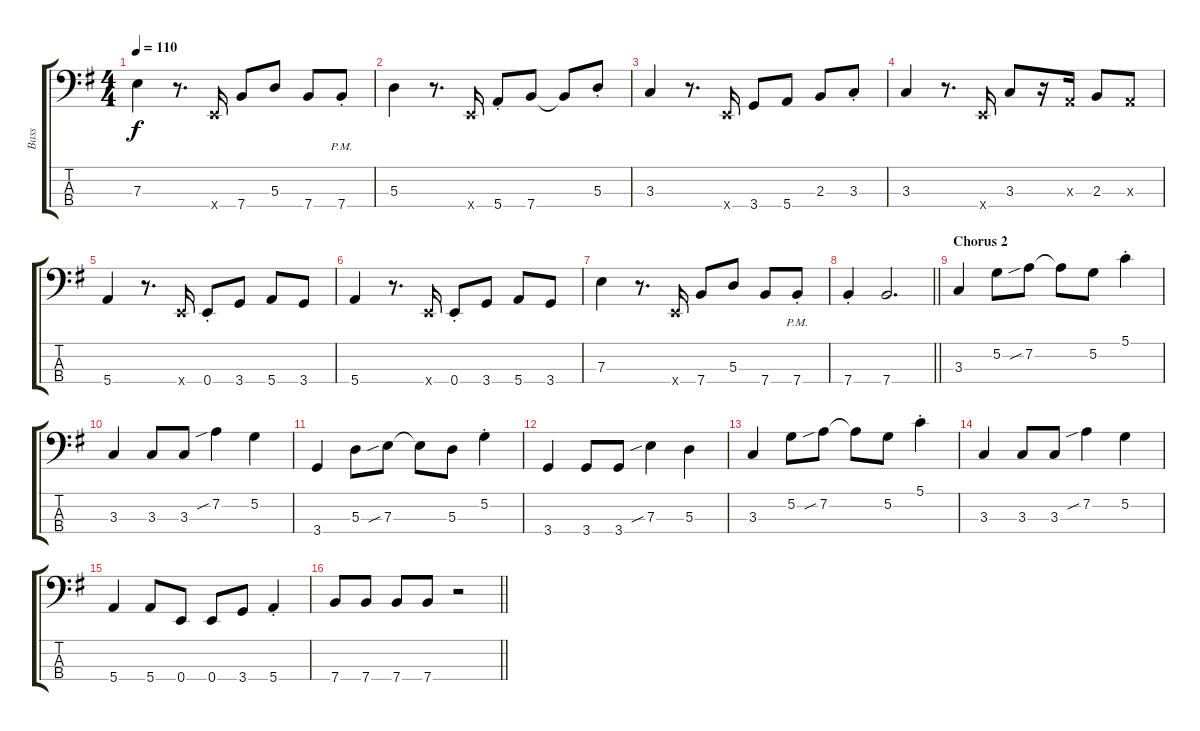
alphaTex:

\track ("Bass" "Bass") {instrument electricbassfinger}
\staff {score tabs}
\tuning (G2 D2 A1 E1) {hide}
\ts (4 4)
\tempo 110
\clef f4
\ks eminor
7.3.4{dy f} r.8{d} 0.4{x}.16 7.4.8 5.3.8 7.4.8 7.4{pm st}.8 |
5.3.4 r.8{d} 0.4{x}.16 5.4{st}.8 7.4.8 7.4{t}.8 5.3{st}.8 |
3.3.4 r.8{d} 0.4{x}.16 3.4.8 5.4.8 2.3.8 3.3{st}.8 |
3.3.4 r.8{d} 0.4{x}.16 3.3.8 r.16 0.3{x}.16 2.3.8 0.3{x}.8 |
5.4.4 r.8{d} 0.4{x}.16 0.4{st}.8 3.4.8 5.4.8 3.4.8 |
5.4.4 r.8{d} 0.4{x}.16 0.4{st}.8 3.4.8 5.4.8 3.4.8 |
7.3.4 r.8{d} 0.4{x}.16 7.4.8 5.3.8 7.4.8 7.4{pm st}.8 |
\barLineRight lightlight
7.4{st}.4 7.4.2{d} |
\section ("" "Chorus 2")
3.3.4 5.2.8 7.2{sib}.8 7.2{t}.8 5.2.8 5.1{st}.4 |
3.3.4 3.3.8 3.3.8 7.2{sib}.4 5.2.4 |
3.4.4 5.3.8 7.3{sib}.8 7.3{t}.8 5.3.8 5.2{st}.4 |
3.4.4 3.4.8 3.4.8 7.3{sib}.4 5.3.4 |
3.3.4 5.2.8 7.2{sib}.8 7.2{t}.8 5.2.8 5.1{st}.4 |
3.3.4 3.3.8 3.3.8 7.2{sib}.4 5.2.4 |
5.4.4 5.4.8 0.4.8 0.4.8 3.4.8 5.4{st}.4 |
\barLineRight lightlight
7.4.8 7.4.8 7.4.8 7.4.8 r.2
